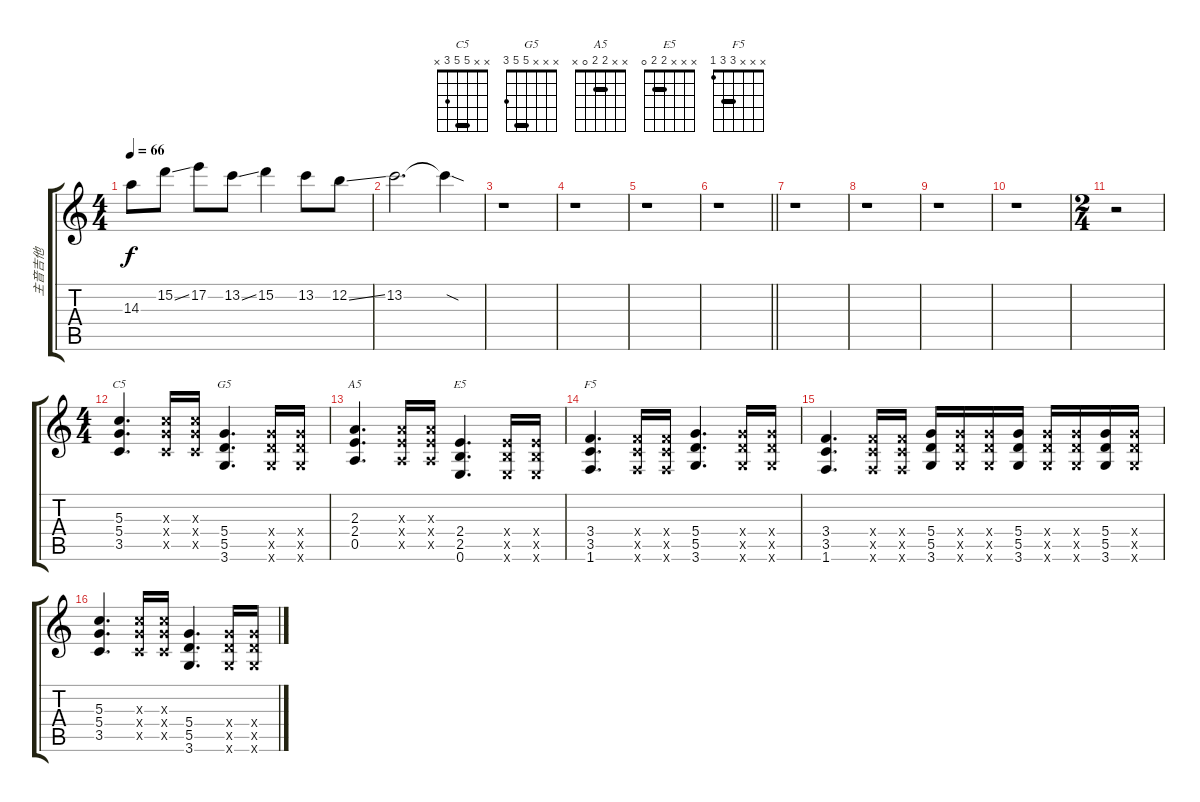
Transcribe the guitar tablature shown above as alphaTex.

\track ("主音吉他" "主音吉他") {instrument distortionguitar}
\staff {score tabs}
\tuning (E4 B3 G3 D3 A2 E2) {hide}
\chord ("C5" x x 5 5 3 x) {barre 5}
\chord ("G5" x x x 5 5 3) {barre 5}
\chord ("A5" x x 2 2 0 x) {barre 2}
\chord ("E5" x x x 2 2 0) {barre 2}
\chord ("F5" x x x 3 3 1) {barre 3}
\ts (4 4)
\tempo 66
\clef g2
\ks c
14.3.8{dy f} 15.2{ss}.8 17.2.8 13.2{ss}.8 15.2.4 13.2.8 12.2{ss}.8 |
13.2.2{d} 13.2{sod t}.4 |
r.1 |
r.1 |
r.1 |
\barLineRight lightlight
r.1 |
r.1 |
r.1 |
r.1 |
r.1 |
\ts (2 4)
r.2 |
\ts (4 4)
(5.3 5.4 3.5).4{d ch "C5"} (5.3{x} 5.4{x} 3.5{x}).16 (5.3{x} 5.4{x} 3.5{x}).16 (5.4 5.5 3.6).4{d ch "G5"} (5.4{x} 5.5{x} 3.6{x}).16 (5.4{x} 5.5{x} 3.6{x}).16 |
(2.3 2.4 0.5).4{d ch "A5"} (2.3{x} 2.4{x} 0.5{x}).16 (2.3{x} 2.4{x} 0.5{x}).16 (2.4 2.5 0.6).4{d ch "E5"} (2.4{x} 2.5{x} 0.6{x}).16 (2.4{x} 2.5{x} 0.6{x}).16{txt ""} |
(3.4 3.5 1.6).4{d ch "F5"} (3.4{x} 3.5{x} 1.6{x}).16 (3.4{x} 3.5{x} 1.6{x}).16 (5.4 5.5 3.6).4{d} (5.4{x} 5.5{x} 3.6{x}).16 (5.4{x} 5.5{x} 3.6{x}).16 |
(3.4 3.5 1.6).4{d} (3.4{x} 3.5{x} 1.6{x}).16 (3.4{x} 3.5{x} 1.6{x}).16 (5.4 5.5 3.6).16 (5.4{x} 5.5{x} 3.6{x}).16 (5.4{x} 5.5{x} 3.6{x}).16 (5.4 5.5 3.6).16 (5.4{x} 5.5{x} 3.6{x}).16 (5.4{x} 5.5{x} 3.6{x}).16 (5.4 5.5 3.6).16 (5.4{x} 5.5{x} 3.6{x}).16 |
(5.3 5.4 3.5).4{d} (5.3{x} 5.4{x} 3.5{x}).16 (5.3{x} 5.4{x} 3.5{x}).16 (5.4 5.5 3.6).4{d} (5.4{x} 5.5{x} 3.6{x}).16 (5.4{x} 5.5{x} 3.6{x}).16
